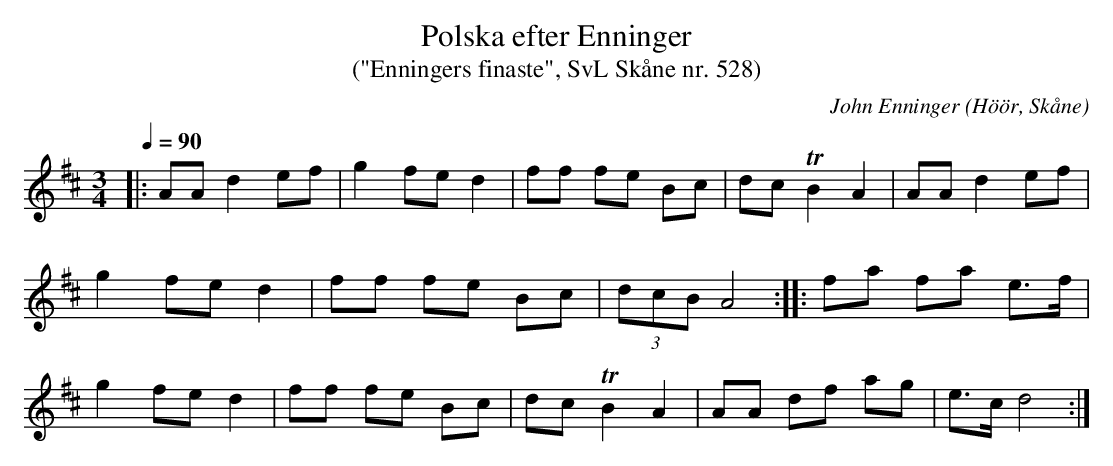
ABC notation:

X:1
T:Polska efter Enninger
T:("Enningers finaste", SvL Skåne nr. 528)
C:John Enninger
O:Höör, Skåne
Q:1/4=90
M:3/4
L:1/8
K:D
|: AA d2 ef | g2 fe d2 | ff fe Bc | dc !trill!B2 A2 | AA d2 ef |
g2 fe d2 | ff fe Bc | (3dcB A4 :: fa fa e>f |
g2 fe d2 | ff fe Bc | dc !trill!B2 A2 | AA df ag | e>c d4 :|
